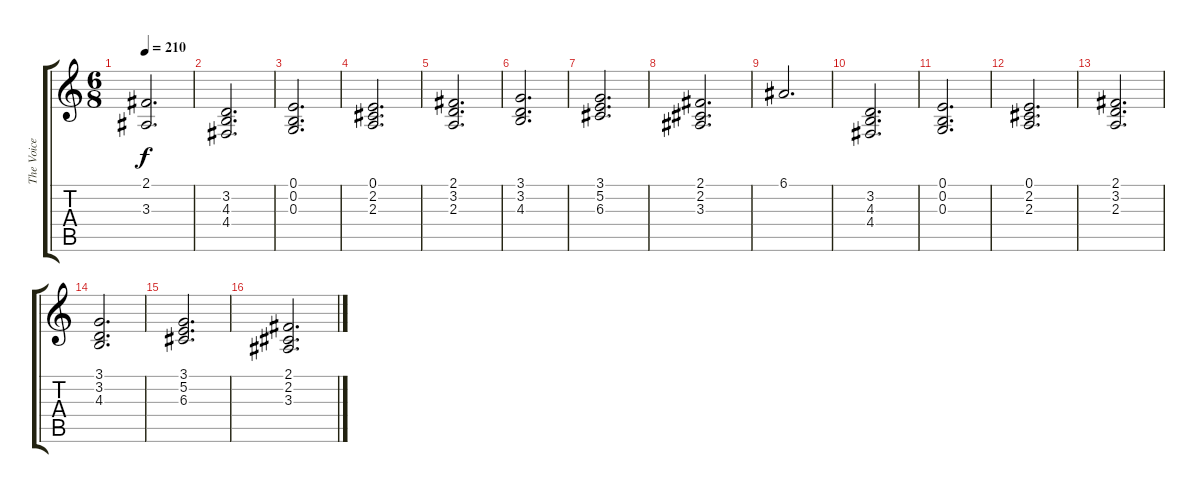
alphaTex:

\track ("The Voice of The Music" "The Voice ") {instrument choiraahs}
\staff {score tabs}
\tuning (E4 B3 G3 D3 A2 E2) {hide}
\ts (6 8)
\tempo 210
\clef g2
\ks c
(2.1 3.3).2{d dy f balance 10} |
(3.2 4.3 4.4).2{d} |
(0.1 0.2 0.3).2{d} |
(0.1 2.2 2.3).2{d} |
(2.1 3.2 2.3).2{d} |
(3.1 3.2 4.3).2{d} |
(3.1 5.2 6.3).2{d} |
(2.1 2.2 3.3).2{d} |
6.1.2{d} |
(3.2 4.3 4.4).2{d} |
(0.1 0.2 0.3).2{d} |
(0.1 2.2 2.3).2{d} |
(2.1 3.2 2.3).2{d} |
(3.1 3.2 4.3).2{d} |
(3.1 5.2 6.3).2{d} |
(2.1 2.2 3.3).2{d}
